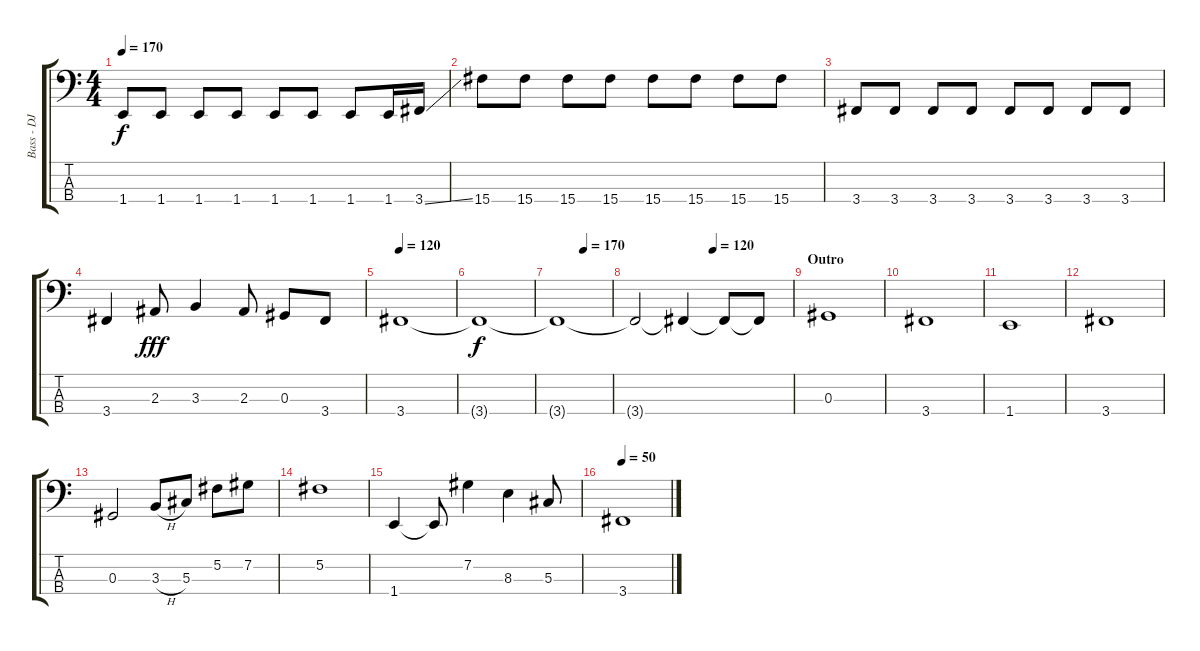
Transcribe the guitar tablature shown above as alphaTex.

\track ("Bass - DJ" "Bass - DJ") {instrument electricbassfinger}
\staff {score tabs}
\tuning (Gb2 Db2 Ab1 Eb1) {hide}
\ts (4 4)
\tempo 170
\clef f4
\ks c
1.4.8{dy f} 1.4.8 1.4.8 1.4.8 1.4.8 1.4.8 1.4.8 1.4.16 3.4{ss}.16 |
15.4.8 15.4.8 15.4.8 15.4.8 15.4.8 15.4.8 15.4.8 15.4.8 |
3.4.8 3.4.8 3.4.8 3.4.8 3.4.8 3.4.8 3.4.8 3.4.8 |
3.4.4 2.3.8{dy fff} 3.3.4 2.3.8 0.3.8 3.4.8 |
\tempo 120
3.4.1 |
3.4{t}.1{dy f} |
\tempo (170 0.5)
3.4{t}.1 |
\tempo (120 0.5)
3.4{t}.2 3.4{t}.4 3.4{t}.8 3.4{t}.8 |
\section ("" "Outro")
0.3.1 |
3.4.1 |
1.4.1 |
3.4.1 |
0.3.2 3.3{h}.8 5.3.8 5.2.8 7.2.8 |
5.2.1 |
1.4.4 1.4{t}.8 7.2.4 8.3.4 5.3.8 |
\tempo 50
3.4.1
